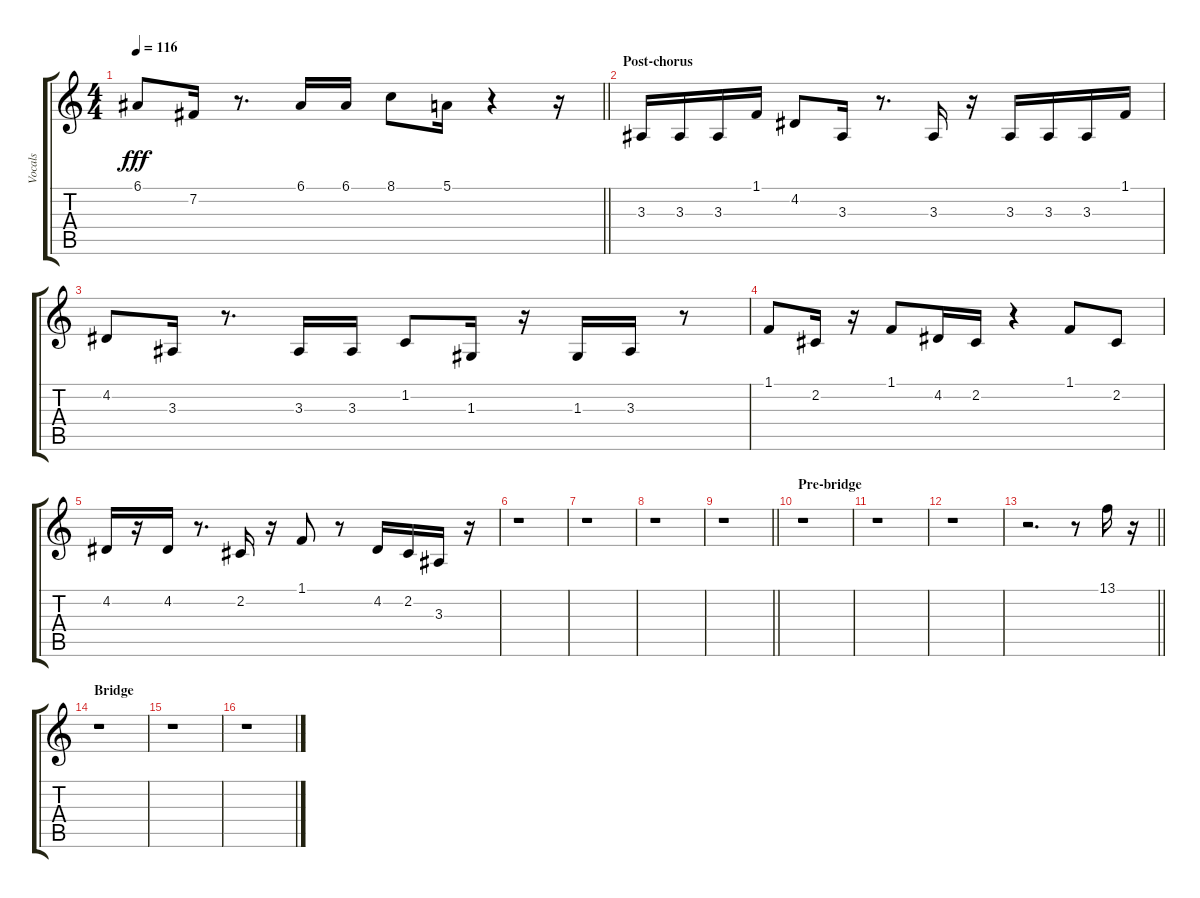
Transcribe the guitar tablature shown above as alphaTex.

\track ("Vocals" "Vocals") {instrument flute}
\staff {score tabs}
\tuning (E4 B3 G3 D3 A2 E2) {hide}
\ts (4 4)
\tempo 116
\clef g2
\barLineRight lightlight
\ks c
6.1.8{dy fff} 7.2.16 r.8{d} 6.1.16 6.1.16 8.1.8 5.1.16 r.4 r.16 |
\section ("" "Post-chorus")
3.3.16 3.3.16 3.3.16 1.1.16 4.2.8 3.3.16 r.8{d} 3.3.16 r.16 3.3.16 3.3.16 3.3.16 1.1.16 |
4.2.8 3.3.16 r.8{d} 3.3.16 3.3.16 1.2.8 1.3.16 r.16 1.3.16 3.3.16 r.8 |
1.1.8 2.2.16 r.16 1.1.8 4.2.16 2.2.16 r.4 1.1.8 2.2.8 |
4.2.16 r.16 4.2.16 r.8{d} 2.2.16 r.16 1.1.8 r.8 4.2.16 2.2.16 3.3.16 r.16 |
r.1 |
r.1 |
r.1 |
\barLineRight lightlight
r.1 |
\section ("" "Pre-bridge")
r.1 |
r.1 |
r.1 |
\barLineRight lightlight
r.2{d} r.8 13.1.16 r.16 |
\section ("" "Bridge")
r.1 |
r.1 |
r.1
